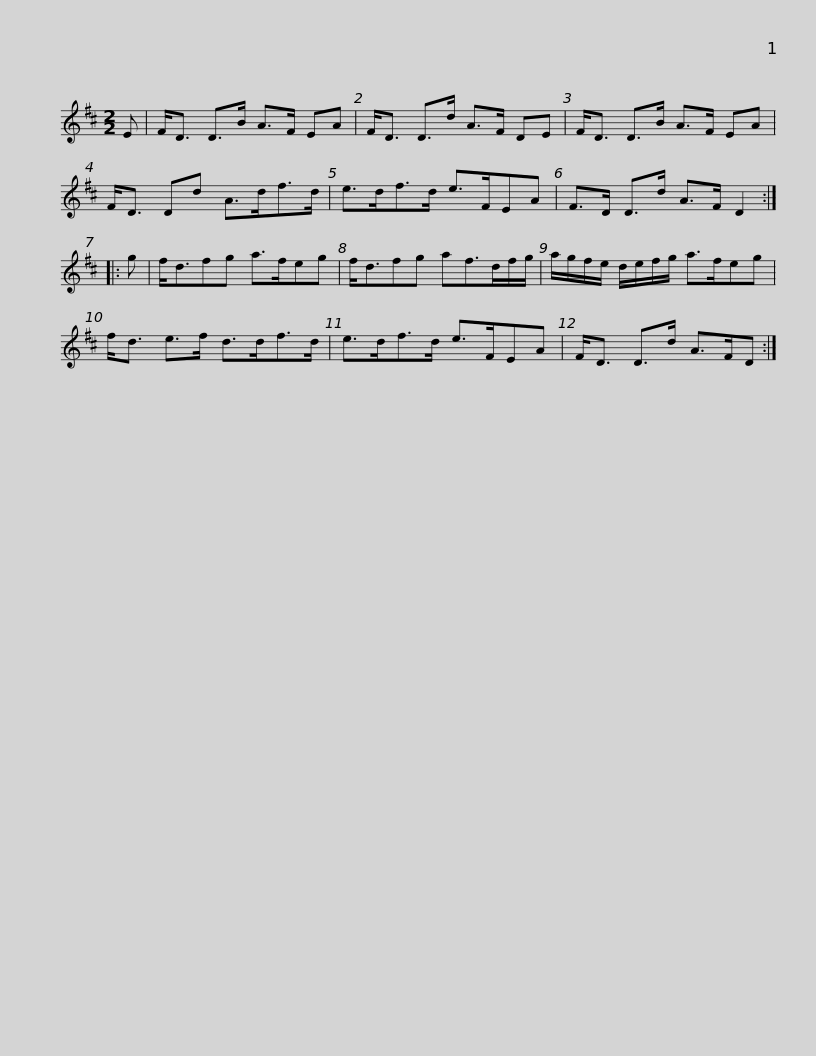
X:1
L:1/8
M:2/2
I:linebreak $
K:D
V:1 treble
V:1
 E | F<D D>B A>F EA | F<D D>d A>F DE | F<D D>B A>F EA | F<D Dd A>df>d |$ %5
 e>df>d e>FEA | F>D D>d A>F D2 :: g | f<dfg a>feg | f<dfg af>df/g/ |$ %10
 a/g/f/e/ d/e/f/g/ a>feg | f<d e>f d>df>d | e>df>d e>FEA | F<D D>d A>FD :| %14
